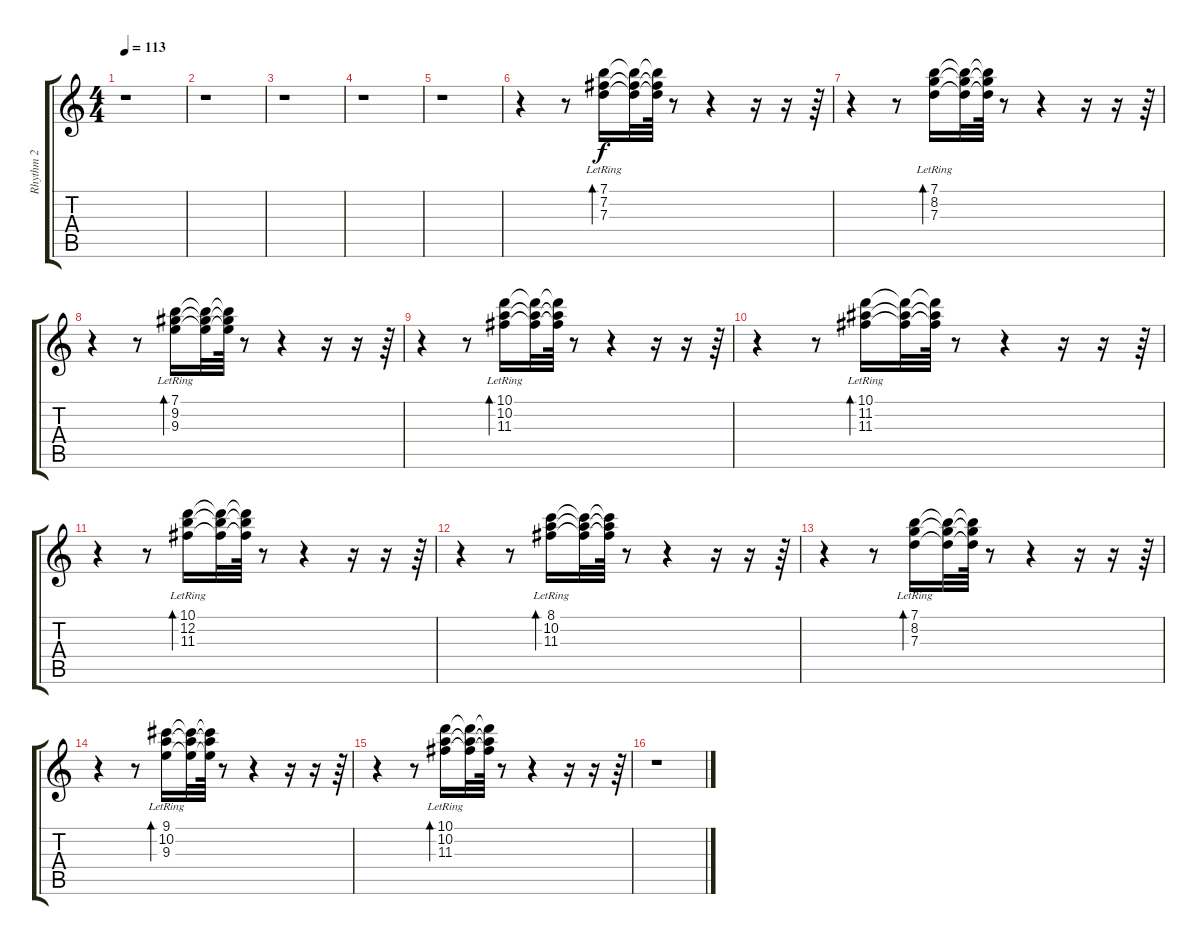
\track ("Rhythm 2" "Rhythm 2") {instrument electricguitarclean}
\staff {score tabs}
\tuning (E4 B3 G3 D3 A2 E2) {hide}
\ts (4 4)
\tempo 113
\clef g2
\ks c
r.1{dy f} |
r.1 |
r.1 |
r.1 |
r.1 |
r.4 r.8 (7.1{lr} 7.2 7.3).16{bd 30} (7.1{t} 7.2{t} 7.3{t}).32 (7.1{t} 7.2{t} 7.3{t}).64 r.8 r.4 r.16 r.16 r.64 |
r.4 r.8 (7.1{lr} 8.2 7.3).16{bd 30} (7.1{t} 8.2{t} 7.3{t}).32 (7.1{t} 8.2{t} 7.3{t}).64 r.8 r.4 r.16 r.16 r.64 |
r.4 r.8 (7.1{lr} 9.2 9.3).16{bd 30} (7.1{t} 9.2{t} 9.3{t}).32 (7.1{t} 9.2{t} 9.3{t}).64 r.8 r.4 r.16 r.16 r.64 |
r.4 r.8 (10.1{lr} 10.2 11.3).16{bd 30} (10.1{t} 10.2{t} 11.3{t}).32 (10.1{t} 10.2{t} 11.3{t}).64 r.8 r.4 r.16 r.16 r.64 |
r.4 r.8 (10.1{lr} 11.2 11.3).16{bd 30} (10.1{t} 11.2{t} 11.3{t}).32 (10.1{t} 11.2{t} 11.3{t}).64 r.8 r.4 r.16 r.16 r.64 |
r.4 r.8 (10.1{lr} 12.2 11.3).16{bd 30} (10.1{t} 12.2{t} 11.3{t}).32 (10.1{t} 12.2{t} 11.3{t}).64 r.8 r.4 r.16 r.16 r.64 |
r.4 r.8 (8.1{lr} 10.2 11.3).16{bd 30} (8.1{t} 10.2{t} 11.3{t}).32 (8.1{t} 10.2{t} 11.3{t}).64 r.8 r.4 r.16 r.16 r.64 |
r.4 r.8 (7.1{lr} 8.2 7.3).16{bd 30} (7.1{t} 8.2{t} 7.3{t}).32 (7.1{t} 8.2{t} 7.3{t}).64 r.8 r.4 r.16 r.16 r.64 |
r.4 r.8 (9.1{lr} 10.2 9.3).16{bd 30} (9.1{t} 10.2{t} 9.3{t}).32 (9.1{t} 10.2{t} 9.3{t}).64 r.8 r.4 r.16 r.16 r.64 |
r.4 r.8 (10.1{lr} 10.2 11.3).16{bd 30} (10.1{t} 10.2{t} 11.3{t}).32 (10.1{t} 10.2{t} 11.3{t}).64 r.8 r.4 r.16 r.16 r.64 |
r.1
